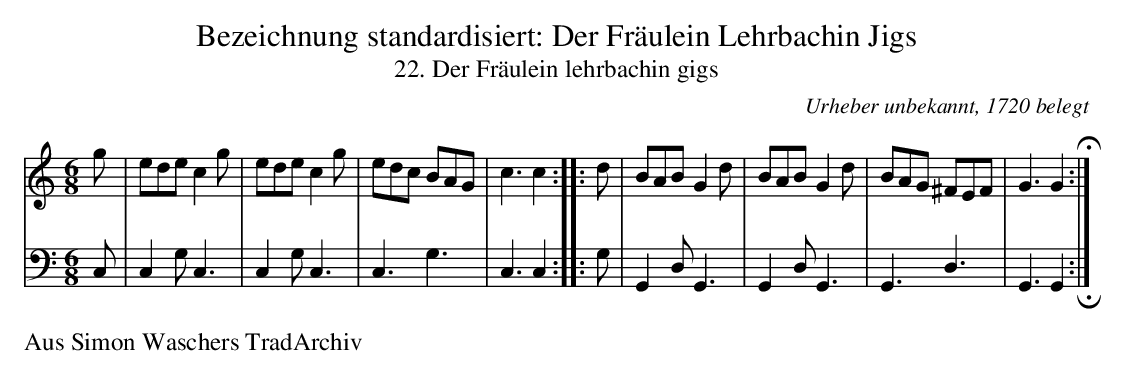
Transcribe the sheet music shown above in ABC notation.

X:1
T:Bezeichnung standardisiert: Der Fr\"aulein Lehrbachin Jigs
T:22. Der Fr\"aulein lehrbachin gigs
C:Urheber unbekannt, 1720 belegt
M:6/8
L:1/8
K:G mixolydisch
V:1 treble
g |\
edec2g |\
edec2g | edc BAG | c3c2 ::\
d |\
BABG2d |\
BABG2d | BAG ^FEF | G3G2 H:|
V:2 bass
C, |\
C,2G,C,3 | C,2G,C,3 | C,3G,3 | C,3C,2 ::\
G, |\
G,,2D,G,,3 |\
G,,2D,G,,3 | G,,3D,3 | G,,3G,,2 !invertedfermata!:|
